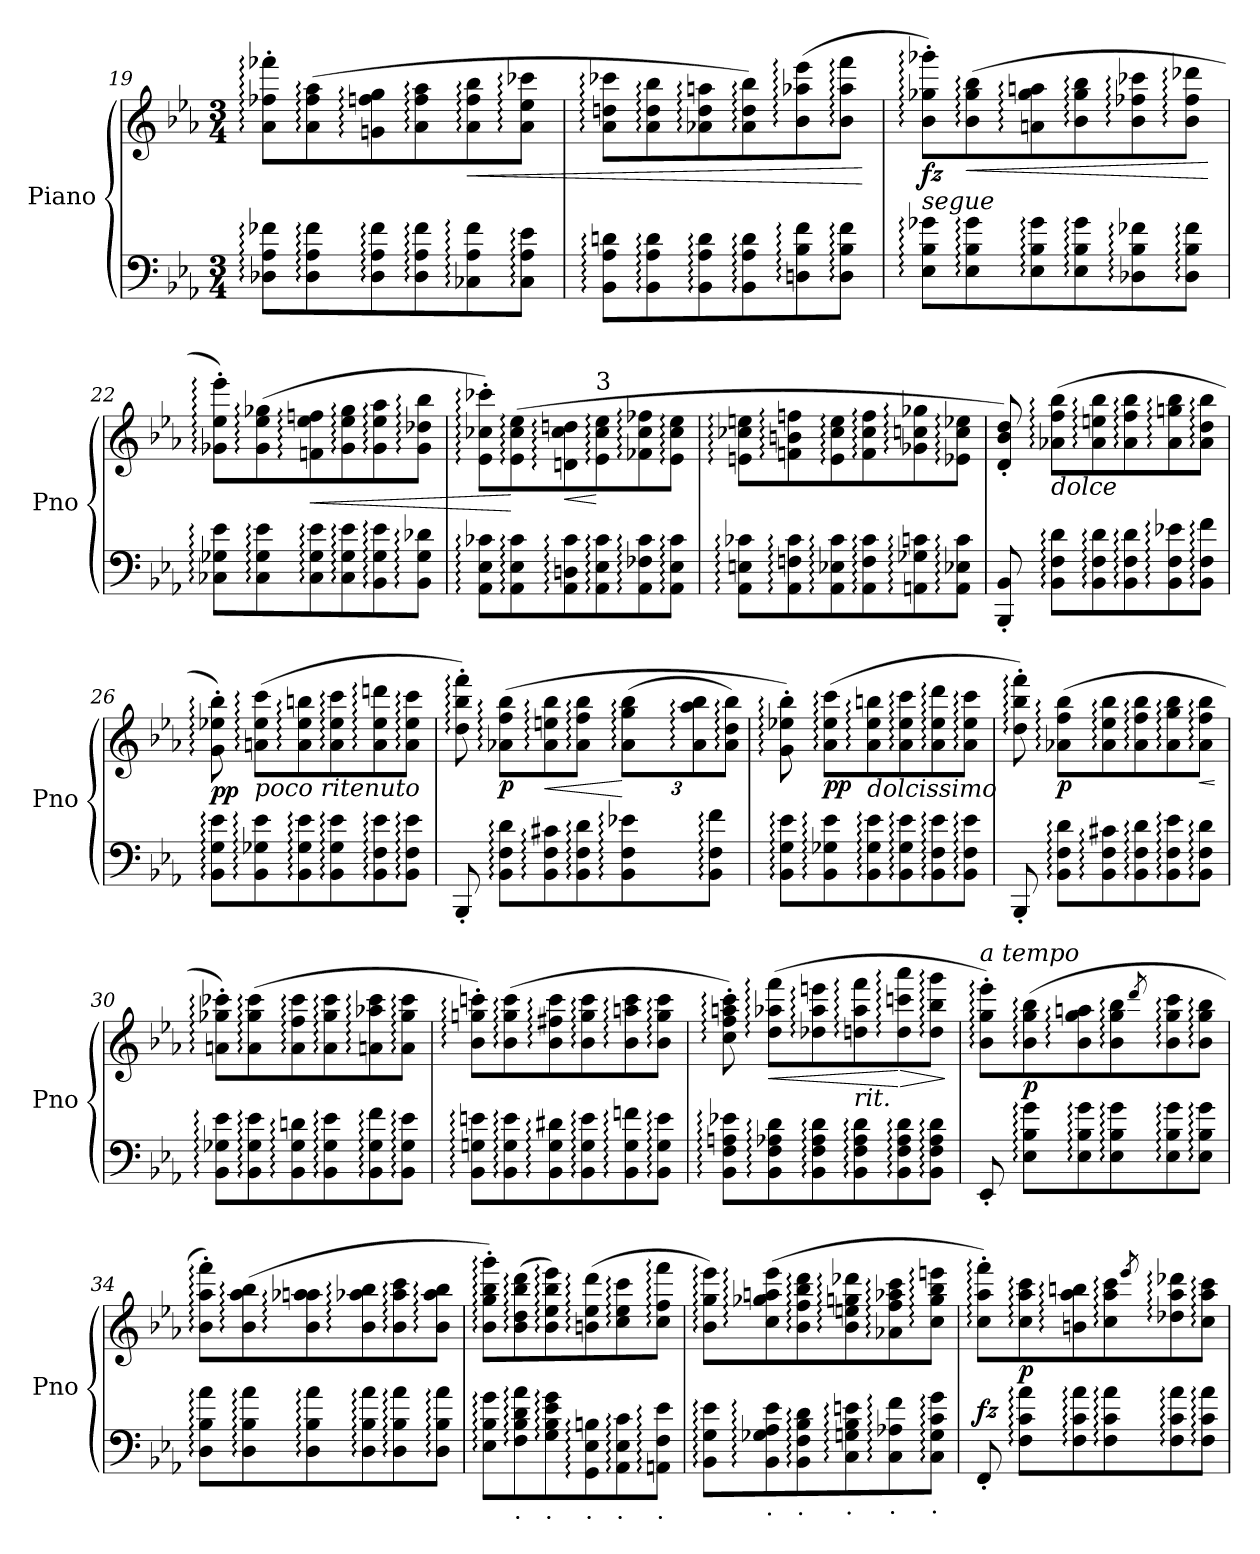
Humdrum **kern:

**kern	**kern	**dynam
*part1	*part1	*part1
*staff2	*staff1	*staff1/2
*I"Piano	*	*
*I'Pno	*	*
*clefF4	*clefG2	*
*k[b-e-a-]	*k[b-e-a-]	*
*M3/4	*M3/4	*
=19	=19	=19
8D-X\: 8A-\: 8f-X\:L	8a-\:' 8ff-X\:' 8fff-X\:'L	.
8D-\: 8A-\: 8f-\:	(8a-\: 8ff-\: 8aa-\:	.
8D-\: 8A-\: 8f-\:	8gn\: 8ffn\: 8gg\:	.
8D-\: 8A-\: 8f-\:	8a-\: 8ff\: 8aa-\:	.
!	!	!LO:HP:b
8C-X\: 8A-\: 8f-\:	8a-\: 8ff\: 8bb-\:	<
8C-\: 8A-\: 8e-\:J	8a-\: 8ee-\: 8ccc-X\:J	.
=20	=20	=20
8BB-\: 8A-\: 8dn\:L	8a-\: 8ddn\: 8ccc-X\:L	.
8BB-\: 8A-\: 8d\:	8a-\: 8dd\: 8bb-\:	.
8BB-\: 8A-\: 8d\:	8a-X\: 8dd\: 8aan\:	.
8BB-\: 8A-\: 8d\:	8a-\: 8dd\: 8bb-\:)	.
8Dn\: 8B-\: 8f\:	(8b-\: 8aa-X\: 8eee-\:	.
8D\: 8B-\: 8f\:J	8b-\: 8aa-\: 8fff\:J	.
.	.	[
=21	=21	=21
!	!LO:TX:b:i:t=segue	!
!	!	!LO:DY:b
8E-\: 8B-\: 8g-X\:L	8b-\:' 8gg-X\:' 8ggg-X\:'L)	fz
!	!	!LO:HP:b
8E-\: 8B-\: 8g-\:	(8b-\: 8gg-\: 8bb-\:	<
8E-\: 8B-\: 8g-\:	8an\: 8gg-\: 8aan\:	.
8E-\: 8B-\: 8g-\:	8b-\: 8gg-\: 8bb-\:	.
8D-X\: 8B-\: 8f-X\:	8b-\: 8ff-X\: 8ccc-X\:	.
8D-\: 8B-\: 8f-\:J	8b-\: 8ff-\: 8ddd-X\:J	.
.	.	[
!!LO:LB:g=z
=22	=22	=22
8C-X\: 8G-X\: 8e-\:L	8g-X\:' 8ee-\:' 8eee-\:'L)	.
8C-\: 8G-\: 8e-\:	(8g-\: 8ee-\: 8gg-X\:	.
!	!	!LO:HP:b
8C-\: 8G-\: 8e-\:	8fn\: 8ee-\: 8ffn\:	<
8C-\: 8G-\: 8e-\:	8g-\: 8ee-\: 8gg-\:	.
8BB-\: 8G-\: 8e-\:	8g-\: 8ee-\: 8aa-\:	.
8BB-\: 8G-\: 8d-X\:J	8g-\: 8dd-X\: 8bb-\:J	.
=23	=23	=23
8AA-\: 8E-\: 8c-X\:L	8e-\:' 8cc-X\:' 8ccc-X\:'L)	.
8AA-\: 8E-\: 8c-\:	(8e-\: 8cc-\: 8ee-\:	[
!	!	!LO:HP:b
8AA-\: 8Dn\: 8c-\:	8dn\: 8cc-\: 8ddn\:	<
!	!LO:TX:a:t=3	!
8AA-\: 8E-\: 8c-\:	8e-\: 8cc-\: 8ee-\:	[
8AA-\: 8F-X\: 8c-\:	8f-X\: 8cc-\: 8ff-X\:	.
8AA-\: 8E-\: 8c-\:J	8e-\: 8cc-\: 8ee-\:J	.
=24	=24	=24
8AA-\: 8En\: 8c-X\:L	8en\: 8cc-X\: 8een\:L	.
8AA-\: 8Fn\: 8c-\:	8fn\: 8bn\: 8ffn\:	.
8AA-\: 8E-X\: 8c-\:	8e\: 8cc-\: 8ee\:	.
8AA-\: 8F\: 8c-\:	8f\: 8cc-\: 8ff\:	.
8AAn\: 8G-X\: 8cn\:	8g-X\: 8ccn\: 8gg-X\:	.
8AA\: 8E-X\: 8c\:J	8e-X\: 8cc\: 8ee-X\:J	.
=25	=25	=25
8BBB-/' 8BB-/'	8d/' 8b-/' 8dd/')	.
!	!LO:TX:b:i:t=dolce	!
8BB-\: 8F\: 8d\:L	(8a-X\: 8ff\: 8bb-\:L	.
8BB-\: 8F\: 8d\:	8a-\: 8een\: 8bb-\:	.
8BB-\: 8F\: 8d\:	8a-\: 8ff\: 8bb-\:	.
8BB-\: 8F\: 8e-X\:	8a-\: 8ggn\: 8bb-\:	.
8BB-\: 8F\: 8f\:J	8a-\: 8dd\: 8bb-\:J	.
=26	=26	=26
!	!	!LO:DY:b
8BB-\: 8G\: 8e-\:L	8g\:' 8ee-X\:' 8bb-\:')	pp
!	!LO:TX:b:i:t=poco   ritenuto	!
8BB-\: 8G-X\: 8e-\:	(8an\: 8ee-\: 8ccc\:L	.
8BB-\: 8G-\: 8e-\:	8a\: 8ee-\: 8bbn\:	.
8BB-\: 8G-\: 8e-\:	8a\: 8ee-\: 8ccc\:	.
8BB-\: 8F\: 8e-\:	8a\: 8ee-\: 8dddn\:	.
8BB-\: 8F\: 8e-\:J	8a\: 8ee-\: 8ccc\:J	.
!!LO:PB:g=z
=27	=27	=27
8BBB-'/	8dd\:' 8bb-\:' 8fff\:')	.
!	!	!LO:DY:b
8BB-\: 8F\: 8d\:L	(8a-X\: 8ff\: 8bb-\:L	p
!	!	!LO:HP:b
8BB-\: 8F\: 8c#X\:	8a-\: 8een\: 8bb-\:	<
8BB-\: 8F\: 8d\:	8a-\: 8ff\: 8bb-\:J	.
*	*Xbrackettup	*
8BB-\: 8F\: 8e-X\:	(12a-\: 12gg\: 12bb-\:L	[
.	12a-\: 12aa-\: 12bb-\:	.
8BB-\: 8F\: 8f\:J	.	.
.	12a-\: 12dd\: 12bb-\:J)	.
=28	=28	=28
8BB-\: 8G\: 8e-\:L	8g\:' 8ee-X\:' 8bb-\:')	.
!	!	!LO:DY:b
8BB-\: 8G-X\: 8e-\:	(8a-\: 8ee-\: 8ccc\:L	pp
!	!LO:TX:b:i:t=dolcissimo	!
8BB-\: 8G-\: 8e-\:	8a-\: 8ee-\: 8bbn\:	.
8BB-\: 8G-\: 8e-\:	8a-\: 8ee-\: 8ccc\:	.
8BB-\: 8F\: 8e-\:	8a-\: 8ee-\: 8ddd\:	.
8BB-\: 8F\: 8e-\:J	8a-\: 8ee-\: 8ccc\:J	.
=29	=29	=29
8BBB-'/	8dd\:' 8bb-\:' 8fff\:')	.
!	!	!LO:DY:b
8BB-\: 8F\: 8d\:L	(8a-X\: 8ff\: 8bb-\:L	p
8BB-\: 8F\: 8c#X\:	8a-\: 8ee-\: 8bb-\:	.
8BB-\: 8F\: 8d\:	8a-\: 8ff\: 8bb-\:	.
8BB-\: 8F\: 8e-\:	8a-\: 8gg\: 8bb-\:	.
!	!	!LO:HP:b
8BB-\: 8F\: 8d\:J	8a-\: 8ff\: 8bb-\:J	<
.	.	[
=30	=30	=30
8BB-\: 8G-X\: 8e-\:L	8an\:' 8gg-X\:' 8ccc-X\:'L)	.
8BB-\: 8G-\: 8e-\:	(8a\: 8gg-\: 8ccc-\:	.
8BB-\: 8G-\: 8dn\:	8a\: 8ff\: 8ccc-\:	.
8BB-\: 8G-\: 8e-\:	8a\: 8gg-\: 8ccc-\:	.
8BB-\: 8G-\: 8f\:	8an\: 8aa-X\: 8ccc-\:	.
8BB-\: 8G-\: 8e-\:J	8a\: 8gg-\: 8ccc-\:J	.
=31	=31	=31
8BB-\: 8Gn\: 8en\:L	8b-\:' 8ggn\:' 8cccn\:'L)	.
8BB-\: 8G\: 8e\:	(8b-\: 8gg\: 8ccc\:	.
8BB-\: 8G\: 8d#X\:	8b-\: 8ff#X\: 8ccc\:	.
8BB-\: 8G\: 8e\:	8b-\: 8gg\: 8ccc\:	.
8BB-\: 8G\: 8fn\:	8b-\: 8aan\: 8ccc\:	.
8BB-\: 8G\: 8e\:J	8b-\: 8gg\: 8ccc\:J	.
!!LO:LB:g=z
=32	=32	=32
8BB-\: 8F\: 8An\: 8e-X\:L	8cc\:' 8ff\:' 8aan\:' 8ccc\:')	.
!	!	!LO:HP:b
8BB-\: 8F\: 8A-X\: 8d\:	(8dd\: 8aa-X\: 8fff\:L	<
8BB-\: 8F\: 8A-\: 8d\:	8dd-X\: 8aa-\: 8eeen\:	.
!	!LO:TX:b:i:t=rit.	!
8BB-\: 8F\: 8A-\: 8d\:	8ddn\: 8aa-\: 8fff\:	.
!	!	!LO:HP:n=1:b
8BB-\: 8F\: 8A-\: 8d\:	8dd\: 8cccn\: 8aaa-\:	[ >
8BB-\: 8F\: 8A-\: 8d\:J	8dd\: 8bb-\: 8ggg\:J	.
.	.	]
=33	=33	=33
!	!LO:TX:a:i:t=a tempo	!
8EE-'/	8b-\:' 8gg\:' 8eee-\:'L)	.
!	!	!LO:DY:b
8E-\: 8B-\: 8g\:L	(8b-\: 8gg\: 8bb-\:	p
8E-\: 8B-\: 8g\:	8b-\: 8gg\: 8aan\:	.
8E-\: 8B-\: 8g\:	8b-\: 8gg\: 8bb-\:	.
.	8qddd/	.
8E-\: 8B-\: 8g\:	8b-\: 8gg\: 8ccc\:	.
8E-\: 8B-\: 8g\:J	8b-\: 8gg\: 8bb-\:J	.
=34	=34	=34
8D\: 8B-\: 8a-\:L	8b-\:' 8aa-\:' 8fff\:'L)	.
8D\: 8B-\: 8a-\:	(8b-\: 8aa-\: 8bb-\:	.
8D\: 8B-\: 8a-\:	8b-\: 8aa-X\: 8aan\:	.
8D\: 8B-\: 8a-\:	8b-\: 8aa-X\: 8bb-\:	.
8D\: 8B-\: 8a-\:	8b-\: 8aa-\: 8ccc\:	.
8D\: 8B-\: 8a-\:J	8b-\: 8aa-\: 8bb-\:J	.
=35	=35	=35
8E-\: 8B-\: 8g\:L	8b-\:' 8gg\:' 8bb-\:' 8ggg\:'L)	.
!LO:TX:b:t=.	!	!
8F\: 8B-\: 8d\: 8a-\:	(8b-\: 8dd\: 8bb-\: 8ddd\:	.
!LO:TX:b:t=.	!	!
8G\: 8B-\: 8e-\: 8g\:	8b-\: 8ee-\: 8bb-\: 8eee-\:)	.
!LO:TX:b:t=.	!	!
8GG\: 8E-\: 8Bn\:	(8bn\: 8ee-\: 8ddd\:	.
!LO:TX:b:t=.	!	!
8AA-\: 8E-\: 8c\:	8cc\: 8ee-\: 8ccc\:	.
!LO:TX:b:t=.	!	!
8AAn\: 8F\: 8e-\:J	8cc\: 8ff\: 8fff\:J	.
!!LO:LB:g=z
=36	=36	=36
8BB-\: 8G\: 8e-\:L	8b-\: 8gg\: 8eee-\:L)	.
!LO:TX:b:t=.	!	!
8BB-\: 8G-X\: 8A-\: 8e-\:	(8cc\: 8gg-X\: 8aan\: 8eee-\:	.
!LO:TX:b:t=.	!	!
8BB-\: 8F\: 8B-\: 8d\:	8b-\: 8ff\: 8bb-\: 8ddd\:	.
!LO:TX:b:t=.	!	!
8C\: 8Gn\: 8B-\: 8en\:	8b-\: 8een\: 8ggn\: 8ddd-X\:	.
!LO:TX:b:t=.	!	!
8C\: 8A-X\: 8f\:	8a-X\: 8ff\: 8aa-X\: 8ccc\:	.
!LO:TX:b:t=.	!	!
8C\: 8G\: 8c\: 8g\:J	8cc\: 8gg\: 8bb-\: 8eeen\:J	.
=37	=37	=37
!	!	!LO:DY:a=2
8FF'/	8cc\:' 8aa-\:' 8fff\:'L)	fz
!	!	!LO:DY:b
8F\: 8c\: 8a-\:L	8cc\: 8aa-\: 8ccc\:	p
8F\: 8c\: 8a-\:	8bn\: 8aa-\: 8bbn\:	.
8F\: 8c\: 8a-\:	8cc\: 8aa-\: 8ccc\:	.
.	8qeee-/	.
8F\: 8c\: 8a-\:	8dd-X\: 8aa-\: 8ddd-X\:	.
8F\: 8c\: 8a-\:J	8cc\: 8aa-\: 8ccc\:J	.
=	=	=
*-	*-	*-
